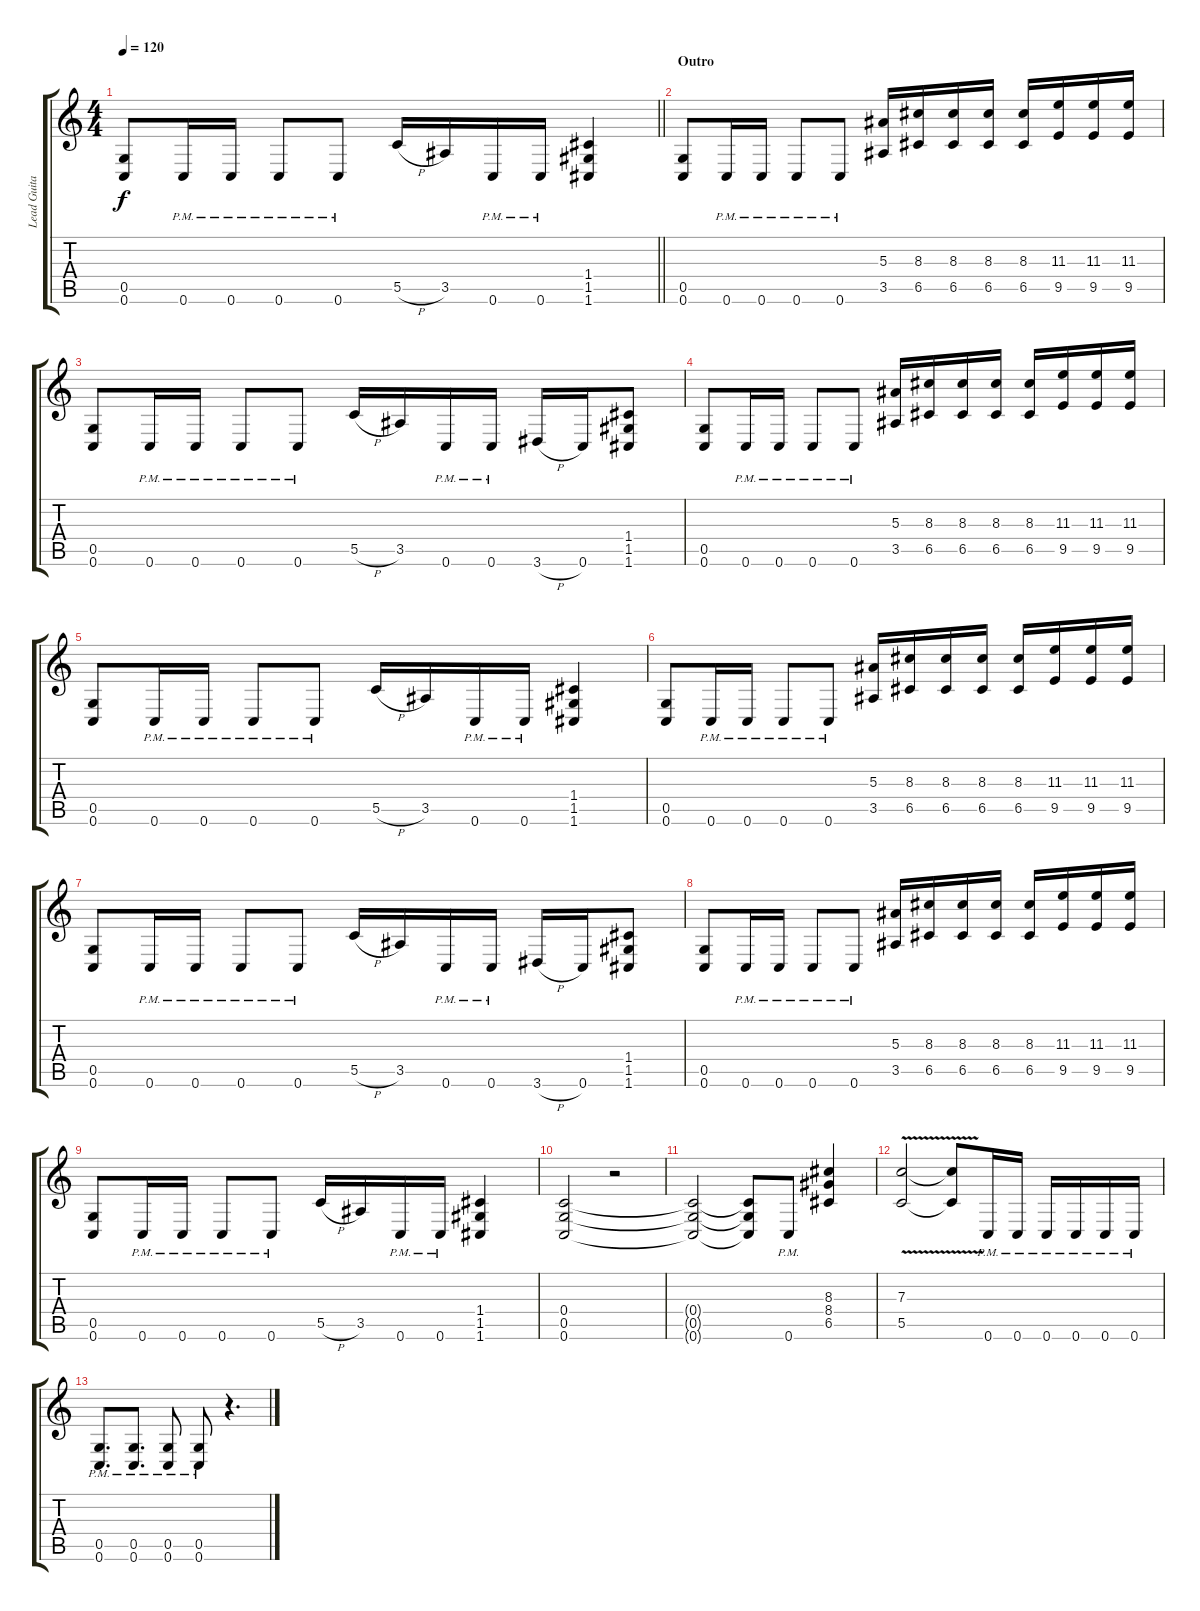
\track ("Lead Guitar" "Lead Guita") {instrument distortionguitar}
\staff {score tabs}
\tuning (D4 A3 F3 C3 G2 C2) {hide}
\ts (4 4)
\tempo 120
\clef g2
\barLineRight lightlight
\ks c
(0.5 0.6).8{dy f} 0.6{pm}.16 0.6{pm}.16 0.6{pm}.8 0.6{pm}.8 5.5{h}.16 3.5.16 0.6{pm}.16 0.6{pm}.16 (1.4 1.5 1.6).4 |
\section ("" "Outro")
(0.5 0.6).8 0.6{pm}.16 0.6{pm}.16 0.6{pm}.8 0.6{pm}.8 (5.3 3.5).16 (8.3 6.5).16 (8.3 6.5).16 (8.3 6.5).16 (8.3 6.5).16 (11.3 9.5).16 (11.3 9.5).16 (11.3 9.5).16 |
(0.5 0.6).8 0.6{pm}.16 0.6{pm}.16 0.6{pm}.8 0.6{pm}.8 5.5{h}.16 3.5.16 0.6{pm}.16 0.6{pm}.16 3.6{h}.16 0.6.16 (1.4 1.5 1.6).8 |
(0.5 0.6).8 0.6{pm}.16 0.6{pm}.16 0.6{pm}.8 0.6{pm}.8 (5.3 3.5).16 (8.3 6.5).16 (8.3 6.5).16 (8.3 6.5).16 (8.3 6.5).16 (11.3 9.5).16 (11.3 9.5).16 (11.3 9.5).16 |
(0.5 0.6).8 0.6{pm}.16 0.6{pm}.16 0.6{pm}.8 0.6{pm}.8 5.5{h}.16 3.5.16 0.6{pm}.16 0.6{pm}.16 (1.4 1.5 1.6).4 |
(0.5 0.6).8 0.6{pm}.16 0.6{pm}.16 0.6{pm}.8 0.6{pm}.8 (5.3 3.5).16 (8.3 6.5).16 (8.3 6.5).16 (8.3 6.5).16 (8.3 6.5).16 (11.3 9.5).16 (11.3 9.5).16 (11.3 9.5).16 |
(0.5 0.6).8 0.6{pm}.16 0.6{pm}.16 0.6{pm}.8 0.6{pm}.8 5.5{h}.16 3.5.16 0.6{pm}.16 0.6{pm}.16 3.6{h}.16 0.6.16 (1.4 1.5 1.6).8 |
(0.5 0.6).8 0.6{pm}.16 0.6{pm}.16 0.6{pm}.8 0.6{pm}.8 (5.3 3.5).16 (8.3 6.5).16 (8.3 6.5).16 (8.3 6.5).16 (8.3 6.5).16 (11.3 9.5).16 (11.3 9.5).16 (11.3 9.5).16 |
(0.5 0.6).8 0.6{pm}.16 0.6{pm}.16 0.6{pm}.8 0.6{pm}.8 5.5{h}.16 3.5.16 0.6{pm}.16 0.6{pm}.16 (1.4 1.5 1.6).4 |
(0.4 0.5 0.6).2 r.2 |
(0.4{t} 0.5{t} 0.6{t}).2 (0.4{t} 0.5{t} 0.6{t}).8 0.6{pm}.8 (8.3 8.4 6.5).4 |
(7.3{v} 5.5{v}).2 (7.3{t} 5.5{t}).8 0.6{pm}.16 0.6{pm}.16 0.6{pm}.16 0.6{pm}.16 0.6{pm}.16 0.6{pm}.16 |
(0.5{pm} 0.6{pm}).8{d} (0.5{pm} 0.6{pm}).8{d} (0.5{pm} 0.6{pm}).8 (0.5{pm} 0.6{pm}).8 r.4{d}
